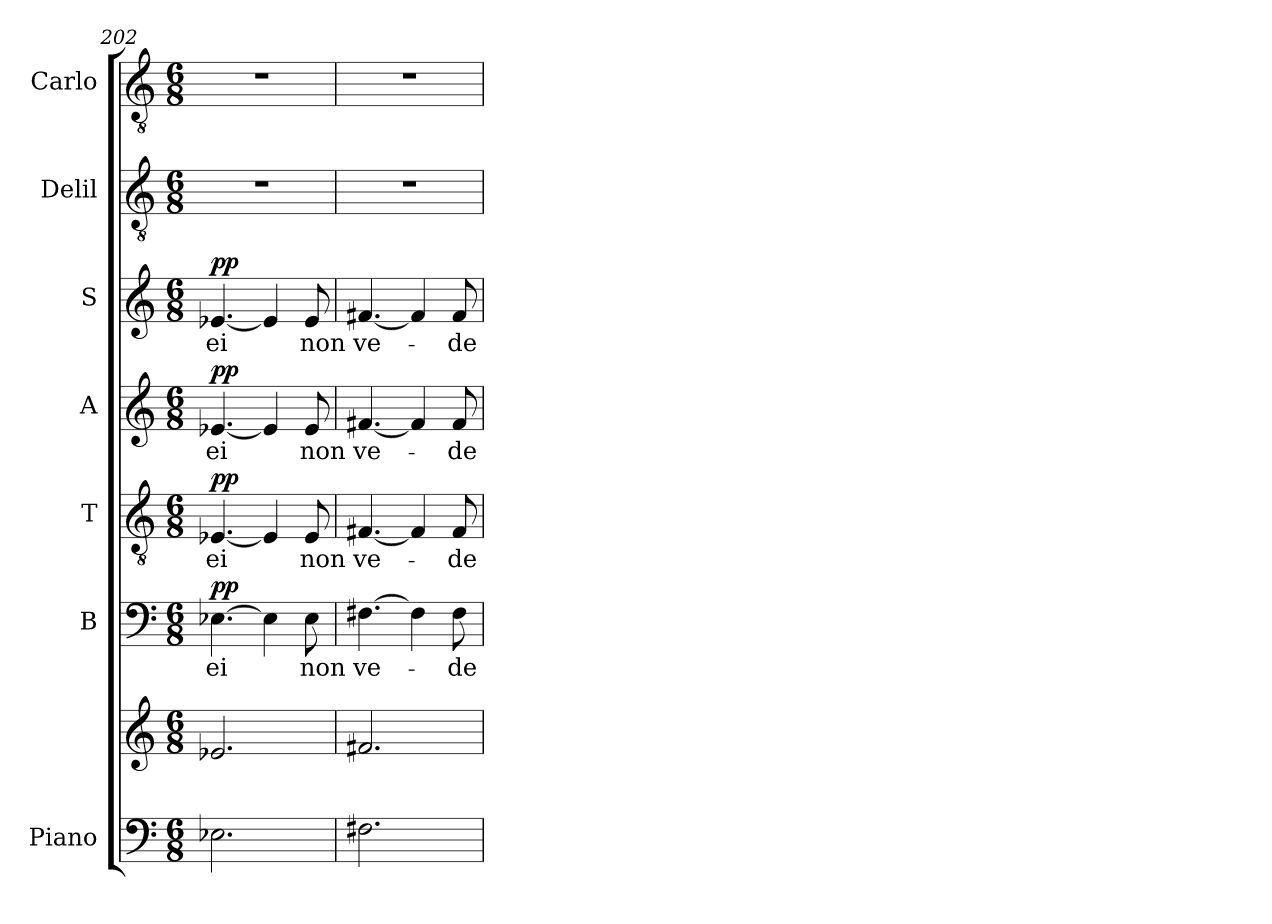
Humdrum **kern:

**kern	**kern	**kern	**text	**dynam	**kern	**text	**dynam	**kern	**text	**dynam	**kern	**text	**dynam	**kern	**kern
*part7	*part7	*part6	*part6	*part6	*part5	*part5	*part5	*part4	*part4	*part4	*part3	*part3	*part3	*part2	*part1
*staff8	*staff7	*staff6	*staff6	*staff6	*staff5	*staff5	*staff5	*staff4	*staff4	*staff4	*staff3	*staff3	*staff3	*staff2	*staff1
*I"Piano	*	*I"B	*	*	*I"T	*	*	*I"A	*	*	*I"S	*	*	*I"Delil	*I"Carlo
*I'Pno	*	*I'B	*	*	*I'T	*	*	*I'A	*	*	*I'S	*	*	*	*
*clefF4	*clefG2	*clefF4	*	*	*clefGv2	*	*	*clefG2	*	*	*clefG2	*	*	*clefGv2	*clefGv2
*k[]	*k[]	*k[]	*	*	*k[]	*	*	*k[]	*	*	*k[]	*	*	*k[]	*k[]
*M6/8	*M6/8	*M6/8	*	*	*M6/8	*	*	*M6/8	*	*	*M6/8	*	*	*M6/8	*M6/8
=202	=202	=202	=202	=202	=202	=202	=202	=202	=202	=202	=202	=202	=202	=202	=202
!	!	!	!	!LO:DY:a	!	!	!LO:DY:a	!	!	!LO:DY:a	!	!	!LO:DY:a	!	!
2.E-X\	2.e-X/	[4.E-X\	ei	pp	[4.E-X/	ei	pp	[4.e-X/	ei	pp	[4.e-X/	ei	pp	2.r	2.r
.	.	4E-\]	.	.	4E-/]	.	.	4e-/]	.	.	4e-/]	.	.	.	.
.	.	8E-\	non	.	8E-/	non	.	8e-/	non	.	8e-/	non	.	.	.
=203	=203	=203	=203	=203	=203	=203	=203	=203	=203	=203	=203	=203	=203	=203	=203
2.F#X\	2.f#X/	[4.F#X\	ve-	.	[4.F#X/	ve-	.	[4.f#X/	ve-	.	[4.f#X/	ve-	.	2.r	2.r
.	.	4F#\]	.	.	4F#/]	.	.	4f#/]	.	.	4f#/]	.	.	.	.
.	.	8F#\	-de	.	8F#/	-de	.	8f#/	-de	.	8f#/	-de	.	.	.
=	=	=	=	=	=	=	=	=	=	=	=	=	=	=	=
*-	*-	*-	*-	*-	*-	*-	*-	*-	*-	*-	*-	*-	*-	*-	*-
